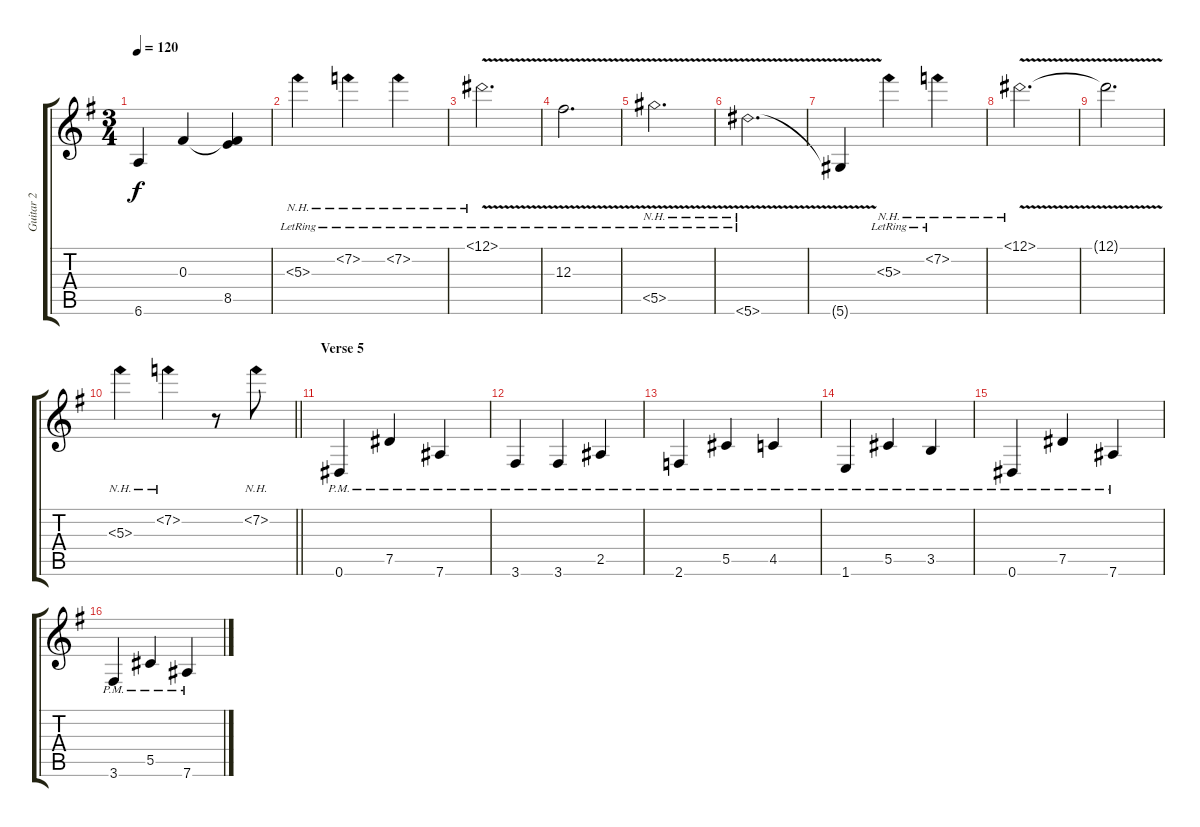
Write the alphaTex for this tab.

\track ("Guitar 2" "Guitar 2") {instrument acousticguitarsteel}
\staff {score tabs}
\tuning (Eb4 Bb3 Gb3 Db3 Ab2 Eb2) {hide}
\ts (3 4)
\tempo 120
\clef g2
\ks g
6.6.4{dy f} 0.3.4 (0.3{t} 8.5).4 |
5.3{nh lr}.4 7.2{nh lr}.4 7.2{nh lr}.4 |
12.1{nh v lr}.2{d} |
12.3{v lr}.2{d} |
5.5{nh v lr}.2{d} |
5.6{nh v lr}.2{d} |
5.6{t}.4 5.3{nh lr}.4 7.2{nh lr}.4 |
12.1{nh v}.2{d} |
12.1{t}.2{d} |
\barLineRight lightlight
5.3{nh}.4 7.2{nh}.4 r.8 7.2{nh}.8 |
\section ("" "Verse 5")
0.6{pm}.4 7.5{pm}.4 7.6{pm}.4 |
3.6{pm}.4 3.6{pm}.4 2.5{pm}.4 |
2.6{pm}.4 5.5{pm}.4 4.5{pm}.4 |
1.6{pm}.4 5.5{pm}.4 3.5{pm}.4 |
0.6{pm}.4 7.5{pm}.4 7.6{pm}.4 |
3.6{pm}.4 5.5{pm}.4 7.6{pm}.4
